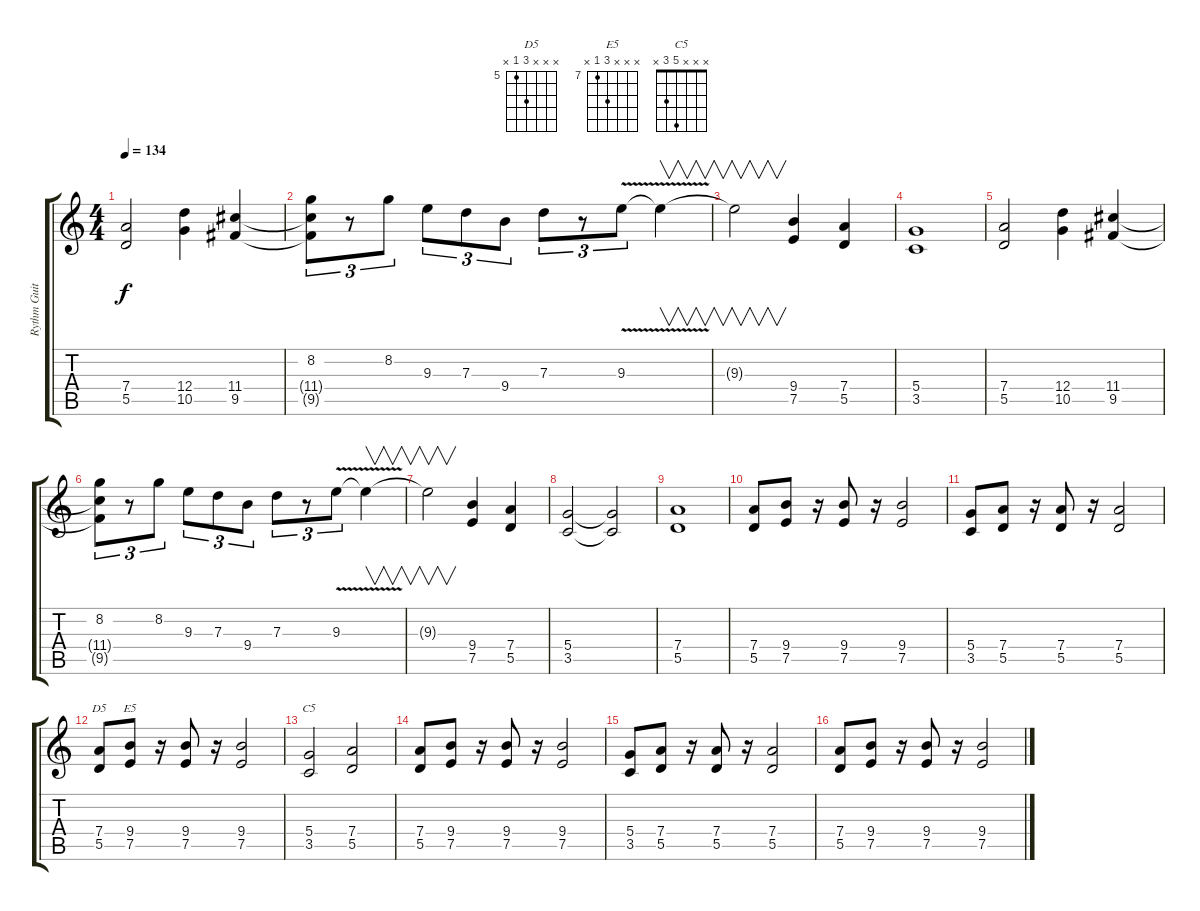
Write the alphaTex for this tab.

\track ("Rythm Guitar" "Rythm Guit") {instrument distortionguitar}
\staff {score tabs}
\tuning (E4 B3 G3 D3 A2 E2) {hide}
\chord ("D5" x x x 7 5 x) {firstfret 5}
\chord ("E5" x x x 9 7 x) {firstfret 7}
\chord ("C5" x x x 5 3 x)
\ts (4 4)
\tempo 134
\clef g2
\ks c
(7.4 5.5).2{dy f} (12.4 10.5).4 (11.4 9.5).4 |
(8.2 11.4{t} 9.5{t}).8{tu (3 2)} r.8{tu (3 2)} 8.2.8{tu (3 2)} 9.3.8{tu (3 2)} 7.3.8{tu (3 2)} 9.4.8{tu (3 2)} 7.3.8{tu (3 2)} r.8{tu (3 2)} 9.3{v}.8{tu (3 2)} 9.3{t}.4{v} |
9.3{t}.2{v} (9.4 7.5).4 (7.4 5.5).4 |
(5.4 3.5).1 |
(7.4 5.5).2 (12.4 10.5).4 (11.4 9.5).4 |
(8.2 11.4{t} 9.5{t}).8{tu (3 2)} r.8{tu (3 2)} 8.2.8{tu (3 2)} 9.3.8{tu (3 2)} 7.3.8{tu (3 2)} 9.4.8{tu (3 2)} 7.3.8{tu (3 2)} r.8{tu (3 2)} 9.3{v}.8{tu (3 2)} 9.3{t}.4{v} |
9.3{t}.2{v} (9.4 7.5).4 (7.4 5.5).4 |
(5.4 3.5).2 (5.4{t} 3.5{t}).2 |
(7.4 5.5).1 |
(7.4 5.5).8 (9.4 7.5).8 r.16 (9.4 7.5).8 r.16 (9.4 7.5).2 |
(5.4 3.5).8 (7.4 5.5).8 r.16 (7.4 5.5).8 r.16 (7.4 5.5).2 |
(7.4 5.5).8{ch "D5"} (9.4 7.5).8{ch "E5"} r.16 (9.4 7.5).8 r.16 (9.4 7.5).2 |
(5.4 3.5).2{ch "C5"} (7.4 5.5).2 |
(7.4 5.5).8 (9.4 7.5).8 r.16 (9.4 7.5).8 r.16 (9.4 7.5).2 |
(5.4 3.5).8 (7.4 5.5).8 r.16 (7.4 5.5).8 r.16 (7.4 5.5).2 |
(7.4 5.5).8 (9.4 7.5).8 r.16 (9.4 7.5).8 r.16 (9.4 7.5).2
